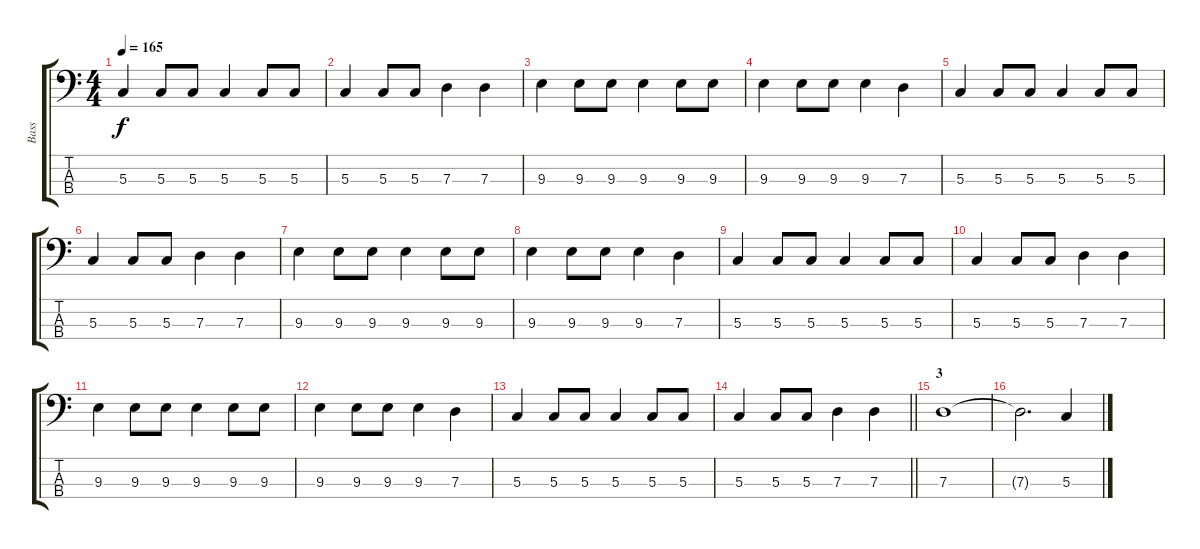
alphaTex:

\track ("Bass" "Bass") {instrument electricbassfinger}
\staff {score tabs}
\tuning (F2 C2 G1 D1) {hide}
\ts (4 4)
\tempo 165
\clef f4
\ks c
5.3.4{dy f} 5.3.8 5.3.8 5.3.4 5.3.8 5.3.8 |
5.3.4 5.3.8 5.3.8 7.3.4 7.3.4 |
9.3.4 9.3.8 9.3.8 9.3.4 9.3.8 9.3.8 |
9.3.4 9.3.8 9.3.8 9.3.4 7.3.4 |
5.3.4 5.3.8 5.3.8 5.3.4 5.3.8 5.3.8 |
5.3.4 5.3.8 5.3.8 7.3.4 7.3.4 |
9.3.4 9.3.8 9.3.8 9.3.4 9.3.8 9.3.8 |
9.3.4 9.3.8 9.3.8 9.3.4 7.3.4 |
5.3.4 5.3.8 5.3.8 5.3.4 5.3.8 5.3.8 |
5.3.4 5.3.8 5.3.8 7.3.4 7.3.4 |
9.3.4 9.3.8 9.3.8 9.3.4 9.3.8 9.3.8 |
9.3.4 9.3.8 9.3.8 9.3.4 7.3.4 |
5.3.4 5.3.8 5.3.8 5.3.4 5.3.8 5.3.8 |
\barLineRight lightlight
5.3.4 5.3.8 5.3.8 7.3.4 7.3.4 |
\section ("" "3")
7.3.1 |
7.3{t}.2{d} 5.3.4
